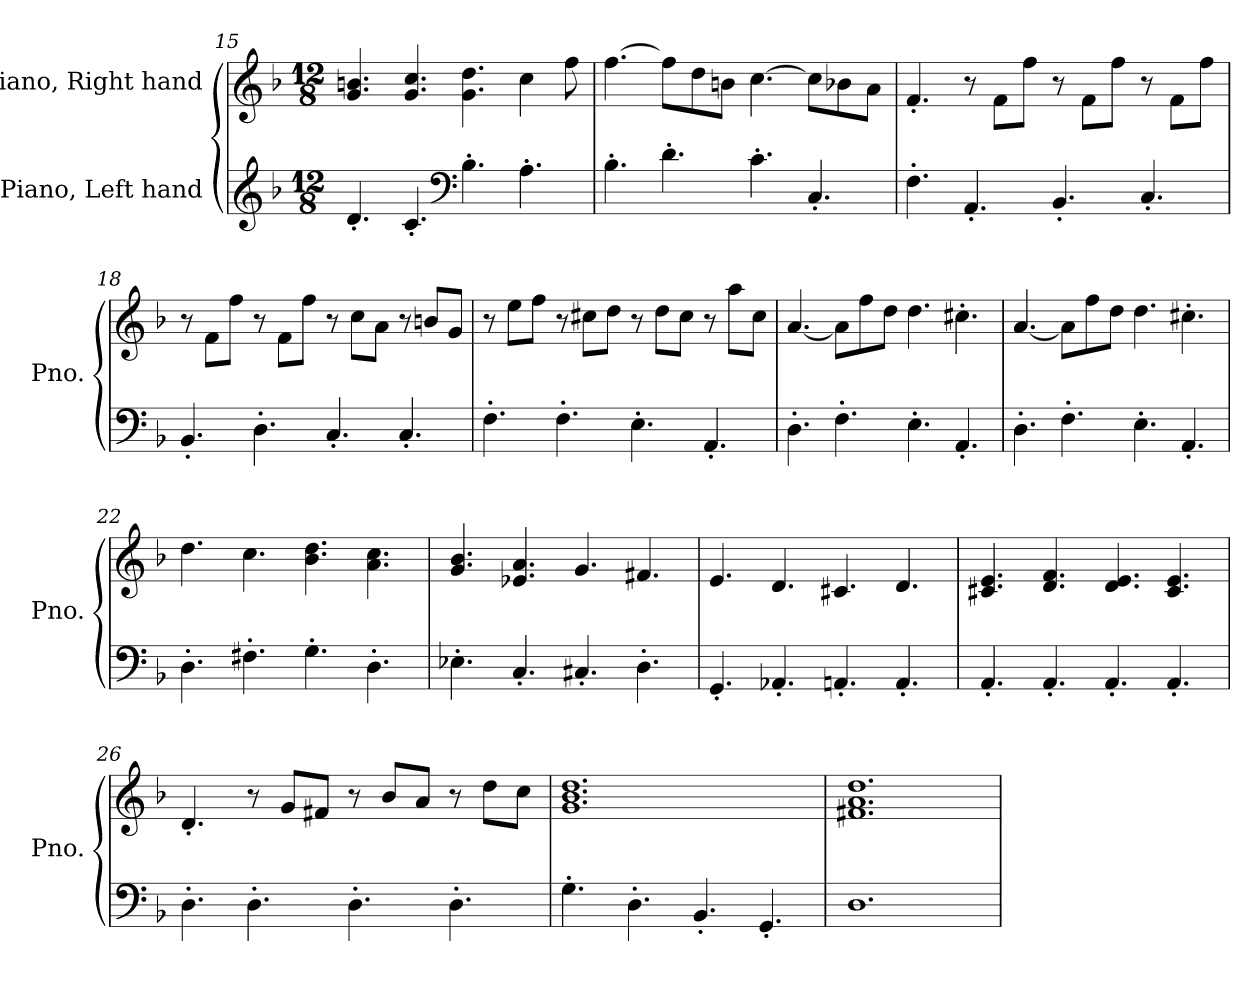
**kern	**kern
*part2	*part1
*staff2	*staff1
*I"Piano, Left hand	*I"Piano, Right hand
*I'Pno.	*I'Pno.
!!LO:LB:g=z
*clefG2	*clefG2
*k[b-]	*k[b-]
*M12/8	*M12/8
=15	=15
4.d'/	4.g/ 4.bn/
4.c'/	4.g/ 4.cc/
*clefF4	*
4.B-'\	4.g\ 4.dd\
4.A'\	4cc\
.	8ff\
=16	=16
4.B-'\	[4.ff\
4.d'\	8ff\L]
.	8dd\
.	8bn\J
4.c'\	[4.cc\
4.C'/	8cc\L]
.	8b-X\
.	8a\J
=17	=17
4.F'\	4.f'/
4.AA'/	8r
.	8f\L
.	8ff\J
4.BB-'/	8r
.	8f\L
.	8ff\J
4.C'/	8r
.	8f\L
.	8ff\J
=18	=18
4.BB-'/	8r
.	8f\L
.	8ff\J
4.D'\	8r
.	8f\L
.	8ff\J
4.C'/	8r
.	8cc\L
.	8a\J
4.C'/	8r
.	8bn/L
.	8g/J
!!LO:LB:g=z
=19	=19
4.F'\	8r
.	8ee\L
.	8ff\J
4.F'\	8r
.	8cc#X\L
.	8dd\J
4.E'\	8r
.	8dd\L
.	8cc#\J
4.AA'/	8r
.	8aa\L
.	8cc#\J
=20	=20
4.D'\	[4.a/
4.F'\	8a\L]
.	8ff\
.	8dd\J
4.E'\	4.dd\
4.AA'/	4.cc#X'\
=21	=21
4.D'\	[4.a/
4.F'\	8a\L]
.	8ff\
.	8dd\J
4.E'\	4.dd\
4.AA'/	4.cc#X'\
=22	=22
4.D'\	4.dd\
4.F#X'\	4.cc\
4.G'\	4.b-\ 4.dd\
4.D'\	4.a\ 4.cc\
!!LO:LB:g=z
=23	=23
4.E-X'\	4.g/ 4.b-/
4.C'/	4.e-X/ 4.a/
4.C#X'/	4.g/
4.D'\	4.f#X/
=24	=24
4.GG'/	4.e/
4.AA-X'/	4.d/
4.AAn'/	4.c#X/
4.AA'/	4.d/
=25	=25
4.AA'/	4.c#X/ 4.e/
4.AA'/	4.d/ 4.f/
4.AA'/	4.d/ 4.e/
4.AA'/	4.c#/ 4.e/
=26	=26
4.D'\	4.d'/
4.D'\	8r
.	8g/L
.	8f#X/J
4.D'\	8r
.	8b-/L
.	8a/J
4.D'\	8r
.	8dd\L
.	8cc\J
=27	=27
4.G'\	1.g 1.b- 1.dd
4.D'\	.
4.BB-'/	.
4.GG'/	.
!!LO:PB:g=z
=28	=28
1.D	1.f#X 1.a 1.dd
=	=
*-	*-
